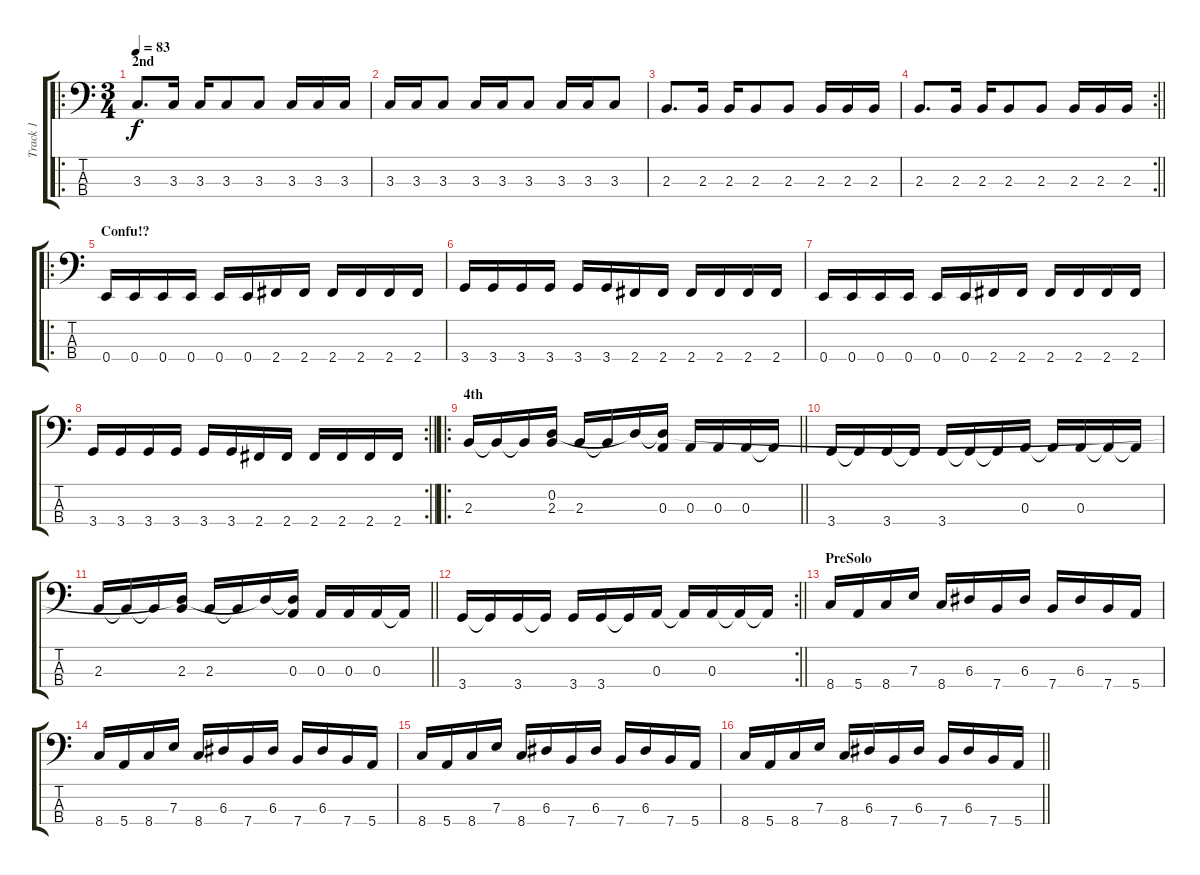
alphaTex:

\track ("Track 1" "Track 1") {instrument electricbassfinger}
\staff {score tabs}
\tuning (G2 D2 A1 E1) {hide}
\ro
\ts (3 4)
\section ("" "2nd")
\tempo 83
\clef f4
\ks c
3.3.8{d dy f} 3.3.16 3.3.16 3.3.8 3.3.8 3.3.16 3.3.16 3.3.16 |
3.3.16 3.3.16 3.3.8 3.3.16 3.3.16 3.3.8 3.3.16 3.3.16 3.3.8 |
2.3.8{d} 2.3.16 2.3.16 2.3.8 2.3.8 2.3.16 2.3.16 2.3.16 |
\rc 2
\barLineRight lightlight
2.3.8{d} 2.3.16 2.3.16 2.3.8 2.3.8 2.3.16 2.3.16 2.3.16 |
\ro
\section ("" "Confu!?")
0.4.16 0.4.16 0.4.16 0.4.16 0.4.16 0.4.16 2.4.16 2.4.16 2.4.16 2.4.16 2.4.16 2.4.16 |
3.4.16 3.4.16 3.4.16 3.4.16 3.4.16 3.4.16 2.4.16 2.4.16 2.4.16 2.4.16 2.4.16 2.4.16 |
0.4.16 0.4.16 0.4.16 0.4.16 0.4.16 0.4.16 2.4.16 2.4.16 2.4.16 2.4.16 2.4.16 2.4.16 |
\rc 2
\barLineRight lightlight
3.4.16 3.4.16 3.4.16 3.4.16 3.4.16 3.4.16 2.4.16 2.4.16 2.4.16 2.4.16 2.4.16 2.4.16 |
\ro
\section ("" "4th")
\barLineRight lightlight
2.3.16 2.3{t}.16 2.3{t}.16 (0.2 2.3).16 2.3.16 2.3{t}.16 0.2{t}.16 (0.2{t} 0.3).16 0.3.16 0.3.16 0.3.16 0.3{t}.16 |
3.4.16 3.4{t}.16 3.4.16 3.4{t}.16 3.4.16 3.4{t}.16 3.4{t}.16 0.3.16 0.3{t}.16 0.3.16 0.3{t}.16 0.3{t}.16 |
\barLineRight lightlight
2.3.16 2.3{t}.16 2.3{t}.16 (0.2{t} 2.3).16 2.3.16 2.3{t}.16 0.2{t}.16 (0.2{t} 0.3).16 0.3.16 0.3.16 0.3.16 0.3{t}.16 |
\rc 2
\barLineRight lightlight
3.4.16 3.4{t}.16 3.4.16 3.4{t}.16 3.4.16 3.4.16 3.4{t}.16 0.3.16 0.3{t}.16 0.3.16 0.3{t}.16 0.3{t}.16 |
\section ("" "PreSolo")
8.4.16 5.4.16 8.4.16 7.3.16 8.4.16 6.3.16 7.4.16 6.3.16 7.4.16 6.3.16 7.4.16 5.4.16 |
8.4.16 5.4.16 8.4.16 7.3.16 8.4.16 6.3.16 7.4.16 6.3.16 7.4.16 6.3.16 7.4.16 5.4.16 |
8.4.16 5.4.16 8.4.16 7.3.16 8.4.16 6.3.16 7.4.16 6.3.16 7.4.16 6.3.16 7.4.16 5.4.16 |
\barLineRight lightlight
8.4.16 5.4.16 8.4.16 7.3.16 8.4.16 6.3.16 7.4.16 6.3.16 7.4.16 6.3.16 7.4.16 5.4.16
